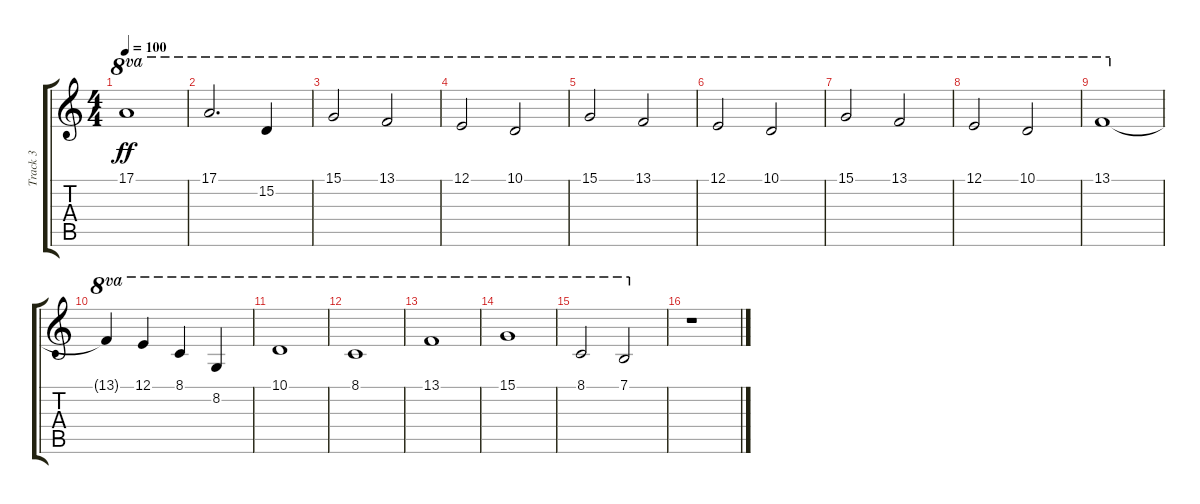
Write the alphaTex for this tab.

\track ("Track 3" "Track 3") {instrument stringensemble1 bank 1}
\staff {score tabs}
\tuning (E4 B3 G3 D3 A2 E2) {hide}
\ts (4 4)
\tempo 100
\clef g2
\ks c
17.1{t}.1{ot 8va dy ff} |
17.1.2{d ot 8va} 15.2.4{ot 8va} |
15.1.2{ot 8va} 13.1.2{ot 8va} |
12.1.2{ot 8va volume 6} 10.1.2{ot 8va} |
15.1.2{ot 8va} 13.1.2{ot 8va} |
12.1.2{ot 8va} 10.1.2{ot 8va} |
15.1.2{ot 8va volume 4} 13.1.2{ot 8va} |
12.1.2{ot 8va} 10.1.2{ot 8va} |
13.1.1{ot 8va volume 2} |
13.1{t}.4{ot 8va} 12.1.4{ot 8va} 8.1.4{ot 8va} 8.2.4{ot 8va} |
10.1.1{ot 8va volume 2} |
8.1.1{ot 8va volume 1} |
13.1.1{ot 8va volume 0} |
15.1.1{ot 8va} |
8.1.2{ot 8va volume 0} 7.1.2{ot 8va} |
r.1
